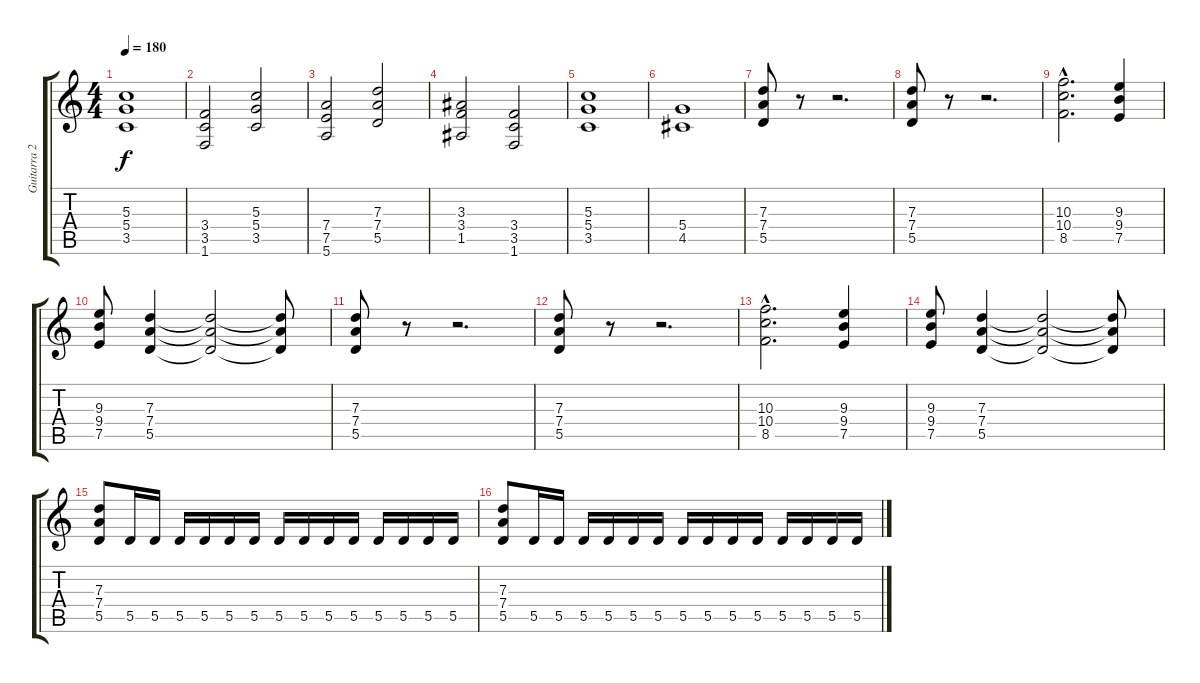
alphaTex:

\track ("Guitarra 2" "Guitarra 2") {instrument distortionguitar}
\staff {score tabs}
\tuning (E4 B3 G3 D3 A2 E2) {hide}
\ts (4 4)
\tempo 180
\clef g2
\ks c
(5.3 5.4 3.5).1{dy f} |
(3.4 3.5 1.6).2 (5.3 5.4 3.5).2 |
(7.4 7.5 5.6).2 (7.3 7.4 5.5).2 |
(3.3 3.4 1.5).2 (3.4 3.5 1.6).2 |
(5.3 5.4 3.5).1 |
(5.4 4.5).1 |
(7.3 7.4 5.5).8 r.8 r.2{d} |
(7.3 7.4 5.5).8 r.8 r.2{d} |
(10.3{hac} 10.4{hac} 8.5{hac}).2{d} (9.3 9.4 7.5).4 |
(9.3 9.4 7.5).8 (7.3 7.4 5.5).4 (7.3{t} 7.4{t} 5.5{t}).2 (7.3{t} 7.4{t} 5.5{t}).8 |
(7.3 7.4 5.5).8 r.8 r.2{d} |
(7.3 7.4 5.5).8 r.8 r.2{d} |
(10.3{hac} 10.4{hac} 8.5{hac}).2{d} (9.3 9.4 7.5).4 |
(9.3 9.4 7.5).8 (7.3 7.4 5.5).4 (7.3{t} 7.4{t} 5.5{t}).2 (7.3{t} 7.4{t} 5.5{t}).8 |
(7.3 7.4 5.5).8 5.5.16 5.5.16 5.5.16 5.5.16 5.5.16 5.5.16 5.5.16 5.5.16 5.5.16 5.5.16 5.5.16 5.5.16 5.5.16 5.5.16 |
(7.3 7.4 5.5).8 5.5.16 5.5.16 5.5.16 5.5.16 5.5.16 5.5.16 5.5.16 5.5.16 5.5.16 5.5.16 5.5.16 5.5.16 5.5.16 5.5.16
